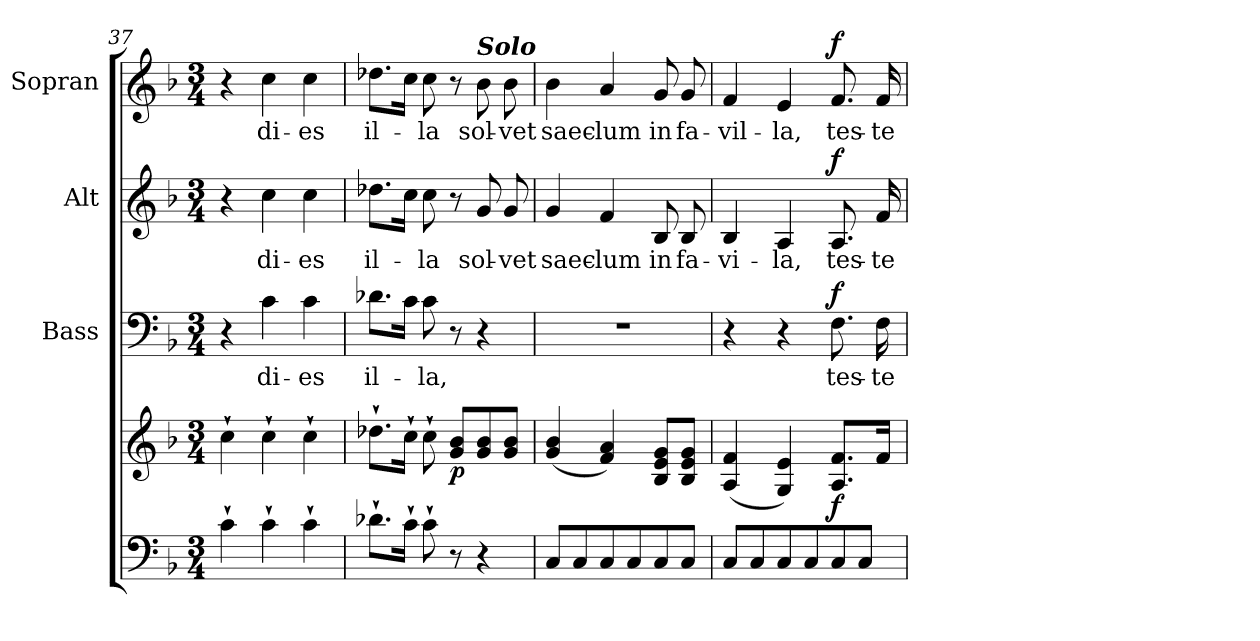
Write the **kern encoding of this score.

**kern	**kern	**dynam	**kern	**text	**dynam	**kern	**text	**dynam	**kern	**text	**dynam
*part4	*part4	*part4	*part3	*part3	*part3	*part2	*part2	*part2	*part1	*part1	*part1
*staff5	*staff4	*staff4/5	*staff3	*staff3	*staff3	*staff2	*staff2	*staff2	*staff1	*staff1	*staff1
*	*	*	*I"Bass	*	*	*I"Alt	*	*	*I"Sopran	*	*
*	*	*	*I'B.	*	*	*I'A.	*	*	*I'S.	*	*
*clefF4	*clefG2	*	*clefF4	*	*	*clefG2	*	*	*clefG2	*	*
*k[b-]	*k[b-]	*	*k[b-]	*	*	*k[b-]	*	*	*k[b-]	*	*
*F:	*F:	*	*F:	*	*	*F:	*	*	*F:	*	*
*M3/4	*M3/4	*	*M3/4	*	*	*M3/4	*	*	*M3/4	*	*
=37	=37	=37	=37	=37	=37	=37	=37	=37	=37	=37	=37
4c`>\	4cc`>\	.	4r	.	.	4r	.	.	4r	.	.
!	!	!	!	!LO:LY:b	!	!	!LO:LY:b	!	!	!LO:LY:b	!
4c`>\	4cc`>\	.	4c\	di-	.	4cc\	di-	.	4cc\	di-	.
!	!	!	!	!LO:LY:b	!	!	!LO:LY:b	!	!	!LO:LY:b	!
4c`>\	4cc`>\	.	4c\	-es	.	4cc\	-es	.	4cc\	-es	.
=38	=38	=38	=38	=38	=38	=38	=38	=38	=38	=38	=38
!	!	!	!	!LO:LY:b	!	!	!LO:LY:b	!	!	!LO:LY:b	!
8.d-X`>\L	8.dd-X`>\L	.	8.d-X\L	il-	.	8.dd-X\L	il-	.	8.dd-X\L	il-	.
16c`>\Jk	16cc`>\Jk	.	16c\Jk	.	.	16cc\Jk	.	.	16cc\Jk	.	.
!	!	!	!	!LO:LY:b	!	!	!LO:LY:b	!	!	!LO:LY:b	!
8c`>\	8cc`>\	.	8c\	-la,	.	8cc\	-la	.	8cc\	-la	.
!	!	!LO:DY:b	!	!	!	!	!	!	!	!	!
8r	8g/ 8b-/L	p	8r	.	.	8r	.	.	8r	.	.
!	!	!	!	!	!	!	!	!	!LO:TX:a:Bi:t=Solo	!	!
!	!	!	!	!	!	!	!LO:LY:b	!	!	!LO:LY:b	!
4r	8g/ 8b-/	.	4r	.	.	8g/	sol-	.	8b-\	sol-	.
!	!	!	!	!	!	!	!LO:LY:b	!	!	!LO:LY:b	!
.	8g/ 8b-/J	.	.	.	.	8g/	-vet	.	8b-\	-vet	.
=39	=39	=39	=39	=39	=39	=39	=39	=39	=39	=39	=39
!	!	!	!	!	!	!	!LO:LY:b	!	!	!LO:LY:b	!
8C/L	(<4g/ 4b-/	.	2.r	.	.	4g/	saec-	.	4b-\	saec-	.
8C/	.	.	.	.	.	.	.	.	.	.	.
!	!	!	!	!	!	!	!LO:LY:b	!	!	!LO:LY:b	!
8C/	4f/ 4a/)	.	.	.	.	4f/	-lum	.	4a/	-lum	.
8C/	.	.	.	.	.	.	.	.	.	.	.
!	!	!	!	!	!	!	!LO:LY:b	!	!	!LO:LY:b	!
8C/	8B-/ 8e/ 8g/L	.	.	.	.	8B-/	in	.	8g/	in	.
!	!	!	!	!	!	!	!LO:LY:b	!	!	!LO:LY:b	!
8C/J	8B-/ 8e/ 8g/J	.	.	.	.	8B-/	fa-	.	8g/	fa-	.
=40	=40	=40	=40	=40	=40	=40	=40	=40	=40	=40	=40
!	!	!	!	!	!	!	!LO:LY:b	!	!	!LO:LY:b	!
8C/L	(<4A/ 4f/	.	4r	.	.	4B-/	-vi-	.	4f/	-vil-	.
8C/	.	.	.	.	.	.	.	.	.	.	.
!	!	!	!	!	!	!	!LO:LY:b	!	!	!LO:LY:b	!
8C/	4G/ 4e/)	.	4r	.	.	4A/	-la,	.	4e/	-la,	.
8C/	.	.	.	.	.	.	.	.	.	.	.
!	!	!LO:DY:b	!	!LO:LY:b	!LO:DY:a	!	!LO:LY:b	!LO:DY:a	!	!LO:LY:b	!LO:DY:a
8C/	8.A/ 8.f/L	f	8.F\	tes-	f	8.A/	tes-	f	8.f/	tes-	f
8C/J	.	.	.	.	.	.	.	.	.	.	.
!	!	!	!	!LO:LY:b	!	!	!LO:LY:b	!	!	!LO:LY:b	!
.	16f/Jk	.	16F\	-te	.	16f/	-te	.	16f/	-te	.
=	=	=	=	=	=	=	=	=	=	=	=
*-	*-	*-	*-	*-	*-	*-	*-	*-	*-	*-	*-
